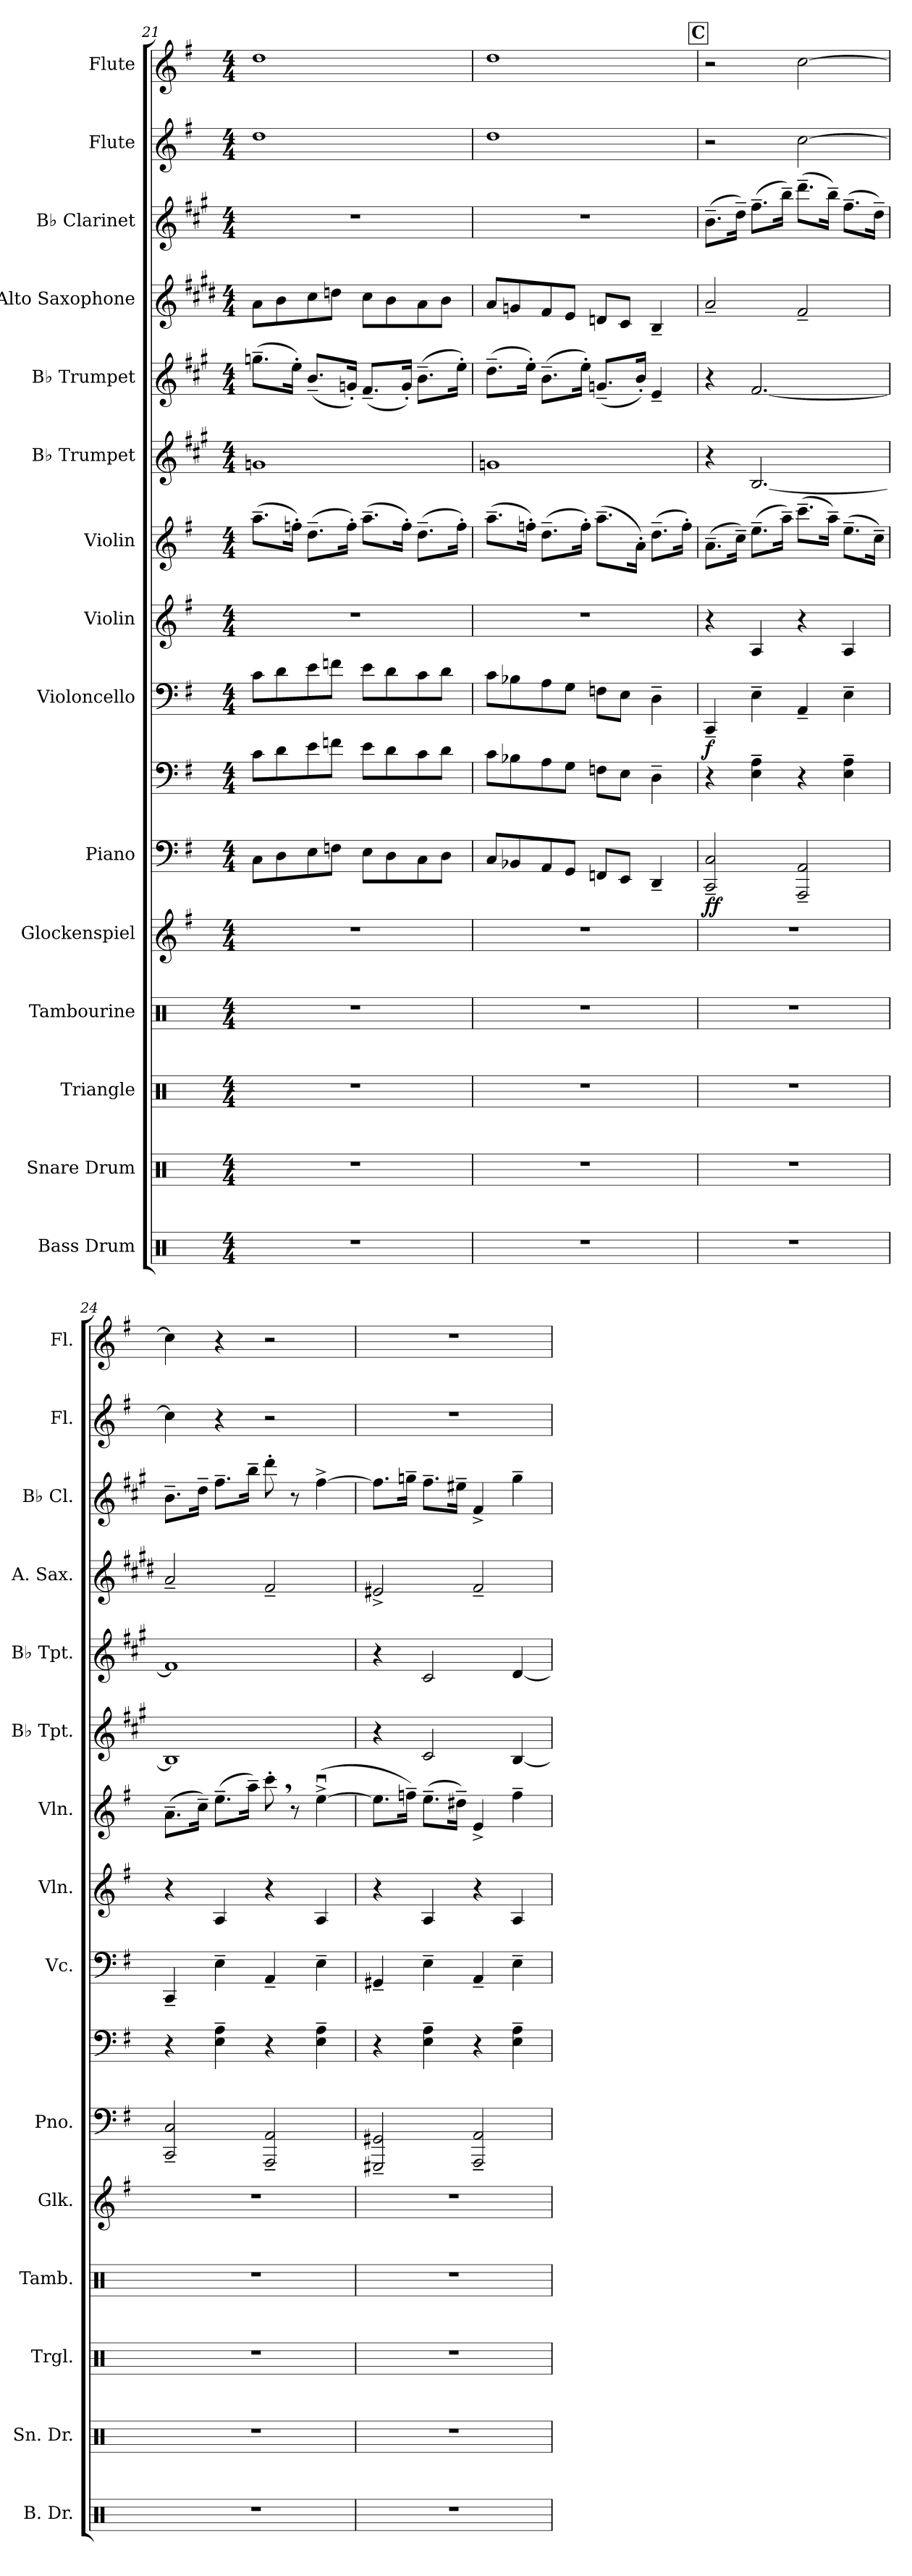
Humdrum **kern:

**kern	**kern	**kern	**kern	**kern	**kern	**kern	**dynam	**kern	**dynam	**kern	**kern	**kern	**kern	**kern	**kern	**kern	**kern
*part15	*part14	*part13	*part12	*part11	*part10	*part10	*part10	*part9	*part9	*part8	*part7	*part6	*part5	*part4	*part3	*part2	*part1
*staff16	*staff15	*staff14	*staff13	*staff12	*staff11	*staff10	*staff10/11	*staff9	*staff9	*staff8	*staff7	*staff6	*staff5	*staff4	*staff3	*staff2	*staff1
*I"Bass Drum	*I"Snare Drum	*I"Triangle	*I"Tambourine	*I"Glockenspiel	*I"Piano	*	*	*I"Violoncello	*	*I"Violin	*I"Violin	*I"B♭ Trumpet	*I"B♭ Trumpet	*I"Alto Saxophone	*I"B♭ Clarinet	*I"Flute	*I"Flute
*I'B. Dr.	*I'Sn. Dr.	*I'Trgl.	*I'Tamb.	*I'Glk.	*I'Pno.	*	*	*I'Vc.	*	*I'Vln.	*I'Vln.	*I'B♭ Tpt.	*I'B♭ Tpt.	*I'A. Sax.	*I'B♭ Cl.	*I'Fl.	*I'Fl.
*clefX	*clefX	*clefX	*clefX	*clefG2	*clefF4	*clefF4	*	*clefF4	*	*clefG2	*clefG2	*clefG2	*clefG2	*clefG2	*clefG2	*clefG2	*clefG2
*	*	*	*	*ITrd-14c-24	*	*	*	*	*	*	*	*ITrd1c2	*ITrd1c2	*ITrd5c9	*ITrd1c2	*	*
*k[]	*k[]	*k[]	*k[]	*k[f#]	*k[f#]	*k[f#]	*	*k[f#]	*	*k[f#]	*k[f#]	*k[f#]	*k[f#]	*k[f#]	*k[f#]	*k[f#]	*k[f#]
*M4/4	*M4/4	*M4/4	*M4/4	*M4/4	*M4/4	*M4/4	*	*M4/4	*	*M4/4	*M4/4	*M4/4	*M4/4	*M4/4	*M4/4	*M4/4	*M4/4
=21	=21	=21	=21	=21	=21	=21	=21	=21	=21	=21	=21	=21	=21	=21	=21	=21	=21
1r	1r	1r	1r	1r	8C\L	8c\L	.	8c\L	.	1r	(8.aa~\L	1fn	(8.ffn~\L	8c\L	1r	1dd	1dd
.	.	.	.	.	8D\	8d\	.	8d\	.	.	.	.	.	8d\	.	.	.
.	.	.	.	.	.	.	.	.	.	.	16ffn'\Jk)	.	16dd'\Jk)	.	.	.	.
.	.	.	.	.	8E\	8e\	.	8e\	.	.	(8.dd~\L	.	(8.a~/L	8e\	.	.	.
.	.	.	.	.	8Fn\J	8fn\J	.	8fn\J	.	.	.	.	.	8fn\J	.	.	.
.	.	.	.	.	.	.	.	.	.	.	16ff'\Jk)	.	16fn'/Jk)	.	.	.	.
.	.	.	.	.	8E\L	8e\L	.	8e\L	.	.	(8.aa~\L	.	(8.e~/L	8e\L	.	.	.
.	.	.	.	.	8D\	8d\	.	8d\	.	.	.	.	.	8d\	.	.	.
.	.	.	.	.	.	.	.	.	.	.	16ff'\Jk)	.	16f'/Jk)	.	.	.	.
.	.	.	.	.	8C\	8c\	.	8c\	.	.	(8.dd~\L	.	(8.a~\L	8c\	.	.	.
.	.	.	.	.	8D\J	8d\J	.	8d\J	.	.	.	.	.	8d\J	.	.	.
.	.	.	.	.	.	.	.	.	.	.	16ff'\Jk)	.	16dd'\Jk)	.	.	.	.
!!LO:PB:g=z
=22	=22	=22	=22	=22	=22	=22	=22	=22	=22	=22	=22	=22	=22	=22	=22	=22	=22
1r	1r	1r	1r	1r	8C/L	8c\L	.	8c\L	.	1r	(8.aa~\L	1fn	(8.cc~\L	8c/L	1r	1dd	1dd
.	.	.	.	.	8BB-X/	8B-X\	.	8B-X\	.	.	.	.	.	8B-X/	.	.	.
.	.	.	.	.	.	.	.	.	.	.	16ffn'\Jk)	.	16dd'\Jk)	.	.	.	.
.	.	.	.	.	8AA/	8A\	.	8A\	.	.	(8.dd~\L	.	(8.a~\L	8A/	.	.	.
.	.	.	.	.	8GG/J	8G\J	.	8G\J	.	.	.	.	.	8G/J	.	.	.
.	.	.	.	.	.	.	.	.	.	.	16ff'\Jk)	.	16dd'\Jk)	.	.	.	.
.	.	.	.	.	8FFn/L	8Fn\L	.	8Fn\L	.	.	(8.aa~\L	.	(8.fn~/L	8Fn/L	.	.	.
.	.	.	.	.	8EE/J	8E\J	.	8E\J	.	.	.	.	.	8E/J	.	.	.
.	.	.	.	.	.	.	.	.	.	.	16a'\Jk)	.	16a'/Jk)	.	.	.	.
.	.	.	.	.	4DD~/	4D~\	.	4D~\	.	.	(8.dd~\L	.	4d~/	4D~/	.	.	.
.	.	.	.	.	.	.	.	.	.	.	16ff'\Jk)	.	.	.	.	.	.
!!LO:REH:place=s1:a:B:fs=14:t=C
=23	=23	=23	=23	=23	=23	=23	=23	=23	=23	=23	=23	=23	=23	=23	=23	=23	=23
!	!	!	!	!	!	!	!LO:DY:b=2	!	!	!	!	!	!	!	!	!	!
!	!	!	!	!	!	!	!LO:DY:n=1:b	!	!LO:DY:b	!	!	!	!	!	!	!	!
1r	1r	1r	1r	1r	2CC/~ 2C/~	4r	f f	4CC~/	f	4r	(8.a~\L	4r	4r	2c~/	(8.a~\L	2r	2r
.	.	.	.	.	.	.	.	.	.	.	16cc~\Jk)	.	.	.	16cc~\Jk)	.	.
.	.	.	.	.	.	4E\~ 4A\~	.	4E~\	.	4A/	(8.ee~\L	[2.A/	[2.e/	.	(8.ee~\L	.	.
.	.	.	.	.	.	.	.	.	.	.	16aa~\Jk)	.	.	.	16aa~\Jk)	.	.
.	.	.	.	.	2AAA/~ 2AA/~	4r	.	4AA~/	.	4r	(8.ccc~\L	.	.	2A~/	(8.ccc~\L	[2cc\	[2cc\
.	.	.	.	.	.	.	.	.	.	.	16aa~\Jk)	.	.	.	16aa~\Jk)	.	.
.	.	.	.	.	.	4E\~ 4A\~	.	4E~\	.	4A/	(8.ee~\L	.	.	.	(8.ee~\L	.	.
.	.	.	.	.	.	.	.	.	.	.	16cc~\Jk)	.	.	.	16cc~\Jk)	.	.
=24	=24	=24	=24	=24	=24	=24	=24	=24	=24	=24	=24	=24	=24	=24	=24	=24	=24
1r	1r	1r	1r	1r	2CC/~ 2C/~	4r	.	4CC~/	.	4r	(8.a~\L	1A]	1e]	2c~/	8.a~\L	4cc\]	4cc\]
.	.	.	.	.	.	.	.	.	.	.	16cc~\Jk)	.	.	.	16cc~\Jk	.	.
.	.	.	.	.	.	4E\~ 4A\~	.	4E~\	.	4A/	(8.ee~\L	.	.	.	8.ee~\L	4r	4r
.	.	.	.	.	.	.	.	.	.	.	16aa~\Jk)	.	.	.	16aa~\Jk	.	.
.	.	.	.	.	2AAA/~ 2AA/~	4r	.	4AA~/	.	4r	8ccc',\	.	.	2A~/	8ccc'\	2r	2r
.	.	.	.	.	.	.	.	.	.	.	8r	.	.	.	8r	.	.
.	.	.	.	.	.	4E\~ 4A\~	.	4E~\	.	4A/	([4eeu^\	.	.	.	[4ee^\	.	.
=25	=25	=25	=25	=25	=25	=25	=25	=25	=25	=25	=25	=25	=25	=25	=25	=25	=25
1r	1r	1r	1r	1r	2GGG#X/~ 2GG#X/~	4r	.	4GG#X~/	.	4r	8.ee\L]	4r	4r	2G#X^/	8.ee\L]	1r	1r
.	.	.	.	.	.	.	.	.	.	.	16ffn~\Jk)	.	.	.	16ffn~\Jk	.	.
.	.	.	.	.	.	4E\~ 4A\~	.	4E~\	.	4A/	(8.ee~\L	2B/	2B/	.	8.ee~\L	.	.
.	.	.	.	.	.	.	.	.	.	.	16dd#X~\Jk)	.	.	.	16dd#X~\Jk	.	.
.	.	.	.	.	2AAA/~ 2AA/~	4r	.	4AA~/	.	4r	4e^/	.	.	2A~/	4e^/	.	.
.	.	.	.	.	.	4E\~ 4A\~	.	4E~\	.	4A/	4ff~\	[4A/	[4c/	.	4ff~\	.	.
=	=	=	=	=	=	=	=	=	=	=	=	=	=	=	=	=	=
*-	*-	*-	*-	*-	*-	*-	*-	*-	*-	*-	*-	*-	*-	*-	*-	*-	*-
